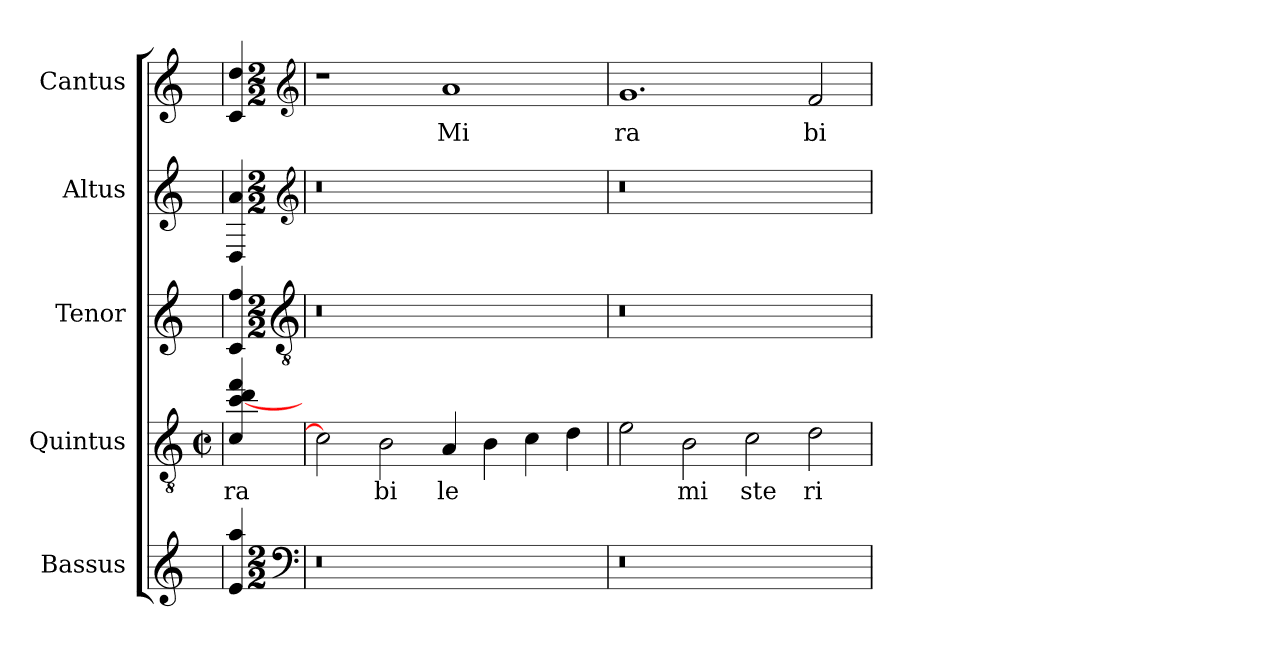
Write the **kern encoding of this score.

**kern	**kern	**text	**kern	**kern	**kern	**text
*part5	*part4	*part4	*part3	*part2	*part1	*part1
*staff5	*staff4	*staff4	*staff3	*staff2	*staff1	*staff1
*I"Bassus	*I"Quintus	*	*I"Tenor	*I"Altus	*I"Cantus	*
!!LO:PB:g=z
*stria5	*stria5	*	*stria5	*stria5	*stria5	*
*	*clefGv2	*	*	*	*	*
*	*M2/2	*	*	*	*	*
*	*met(c|)	*	*	*	*	*
!!LO:REH:place=s3:a:B:fs=9:t=
=1	=1	=1!	=1	=1	=1!	=1!
!	!	!LO:LY:b:cj	!	!	!	!
4aa/ 4e/	4c/ 4ff/ 4dd [>4cc	ra	4ff/ 4c/	4a/ 4D/	4dd/ 4c/	.
*clefF4	*	*	*clefGv2	*clefG2	*clefG2	*
*M2/2	*	*	*M2/2	*M2/2	*M2/2	*
*met(c|)	*	*	*met(c|)	*met(c|)	*met(c|)	*
=2	=2	=2	=2	=2	=2	=2
0r	2c\]	.	0r	0r	1r	.
!	!	!LO:LY:b:cj	!	!	!	!
.	2B\	bi	.	.	.	.
!	!	!LO:LY:b:cj	!	!	!	!LO:LY:b:cj
.	4A/	le	.	.	1a	Mi
.	4B\	.	.	.	.	.
.	4c\	.	.	.	.	.
.	4d\	.	.	.	.	.
=3	=3	=3	=3	=3	=3	=3
!	!	!	!	!	!	!LO:LY:b:cj
0r	2e\	.	0r	0r	1.g	ra
!	!	!LO:LY:b:cj	!	!	!	!
.	2B\	mi	.	.	.	.
!	!	!LO:LY:b:cj	!	!	!	!
.	2c\	ste	.	.	.	.
!	!	!LO:LY:b:cj	!	!	!	!LO:LY:b:cj
.	2d\	ri	.	.	2f/	bi
=	=	=	=	=	=	=
*-	*-	*-	*-	*-	*-	*-
